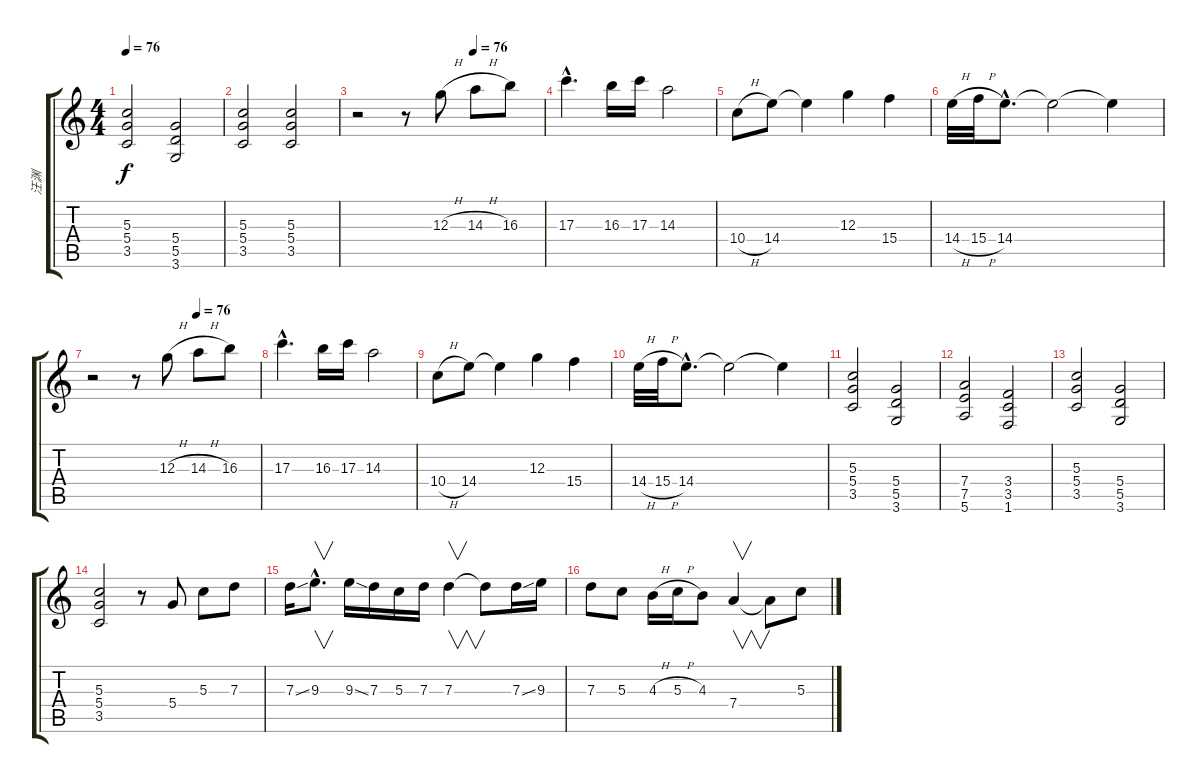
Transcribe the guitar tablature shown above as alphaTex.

\track ("汪渊" "汪渊") {instrument acousticguitarnylon}
\staff {score tabs}
\tuning (E4 B3 G3 D3 A2 E2) {hide}
\ts (4 4)
\tempo 76
\clef g2
\ks c
(5.3 5.4 3.5).2{dy f} (5.4 5.5 3.6).2 |
(5.3 5.4 3.5).2{volume 10} (5.3 5.4 3.5).2 |
\tempo (76 0.625)
r.2 r.8 12.3{h}.8{instrument overdrivenguitar} 14.3{h}.8 16.3.8 |
17.3{hac}.4{d} 16.3.16 17.3.16 14.3.2 |
10.4{h}.8 14.4.8 14.4{t}.4 12.3.4 15.4.4 |
14.4{h}.32 15.4{h}.32 14.4{hac}.8{d} 14.4{t}.2 14.4{t}.4 |
\tempo (76 0.625)
r.2 r.8 12.3{h}.8{volume 16 balance 9 instrument fx8scifi} 14.3{h}.8 16.3.8 |
17.3{hac}.4{d} 16.3.16 17.3.16 14.3.2 |
10.4{h}.8 14.4.8 14.4{t}.4 12.3.4 15.4.4 |
14.4{h}.32 15.4{h}.32 14.4{hac}.8{d} 14.4{t}.2 14.4{t}.4 |
(5.3 5.4 3.5).2{volume 10} (5.4 5.5 3.6).2 |
(7.4 7.5 5.6).2 (3.4 3.5 1.6).2 |
(5.3 5.4 3.5).2 (5.4 5.5 3.6).2 |
(5.3 5.4 3.5).2{volume 10} r.8 5.4.8{volume 16 instrument overdrivenguitar} 5.3.8 7.3.8 |
7.3{ss}.16 9.3{hac}.8{v d} 9.3{ss}.16 7.3.16 5.3.16 7.3.16 7.3.4{v} 7.3{t}.8 7.3{ss}.16 9.3.16 |
7.3.8 5.3.8 4.3{h}.16 5.3{h}.16 4.3.8 7.4.4{v} 7.4{t}.8 5.3{ss}.8
